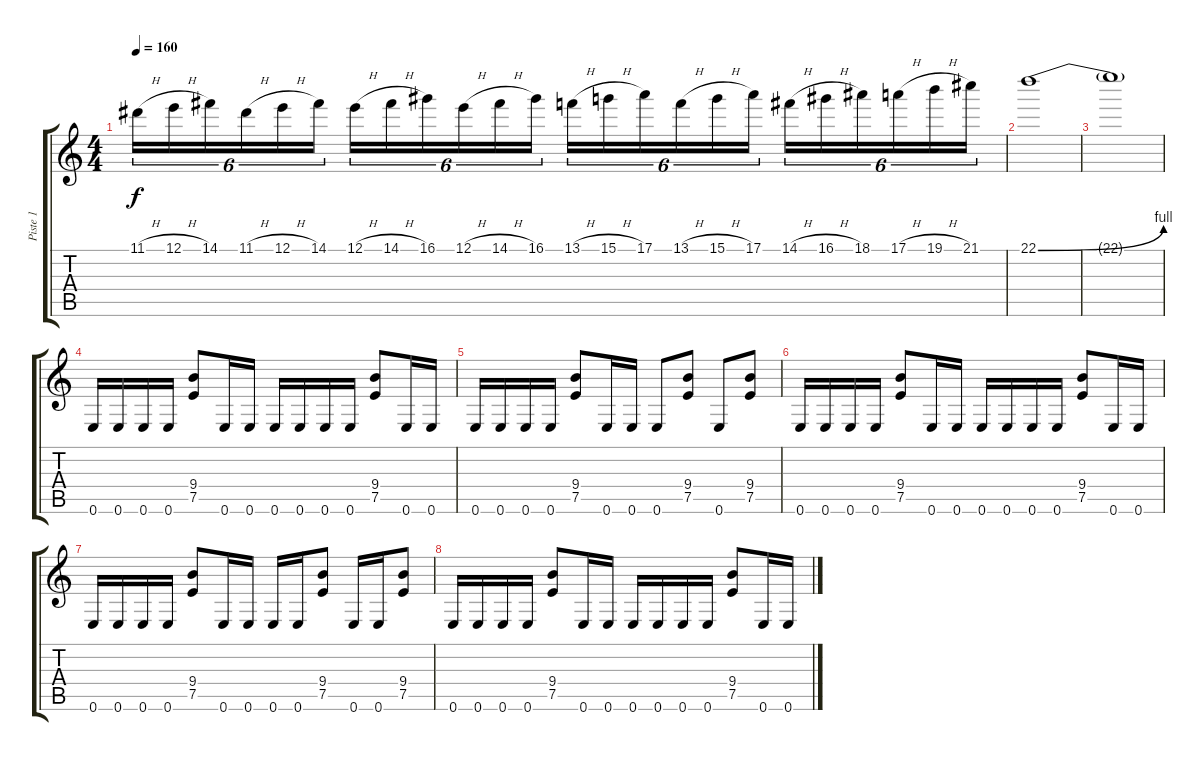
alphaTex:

\track ("Piste 1" "Piste 1") {instrument distortionguitar}
\staff {score tabs}
\tuning (E4 B3 G3 D3 A2 E2) {hide}
\ts (4 4)
\tempo 160
\clef g2
\ks c
11.1{h}.16{tu (6 4) dy f} 12.1{h}.16{tu (6 4)} 14.1.16{tu (6 4)} 11.1{h}.16{tu (6 4)} 12.1{h}.16{tu (6 4)} 14.1.16{tu (6 4)} 12.1{h}.16{tu (6 4)} 14.1{h}.16{tu (6 4)} 16.1.16{tu (6 4)} 12.1{h}.16{tu (6 4)} 14.1{h}.16{tu (6 4)} 16.1.16{tu (6 4)} 13.1{h}.16{tu (6 4)} 15.1{h}.16{tu (6 4)} 17.1.16{tu (6 4)} 13.1{h}.16{tu (6 4)} 15.1{h}.16{tu (6 4)} 17.1.16{tu (6 4)} 14.1{h}.16{tu (6 4)} 16.1{h}.16{tu (6 4)} 18.1.16{tu (6 4)} 17.1{h}.16{tu (6 4)} 19.1{h}.16{tu (6 4)} 21.1.16{tu (6 4)} |
22.1{be (bend 0 0 60 4)}.1 |
22.1{t}.1 |
0.6.16 0.6.16 0.6.16 0.6.16 (9.4 7.5).8 0.6.16 0.6.16 0.6.16 0.6.16 0.6.16 0.6.16 (9.4 7.5).8 0.6.16 0.6.16 |
0.6.16 0.6.16 0.6.16 0.6.16 (9.4 7.5).8 0.6.16 0.6.16 0.6.8 (9.4 7.5).8 0.6.8 (9.4 7.5).8 |
0.6.16 0.6.16 0.6.16 0.6.16 (9.4 7.5).8 0.6.16 0.6.16 0.6.16 0.6.16 0.6.16 0.6.16 (9.4 7.5).8 0.6.16 0.6.16 |
0.6.16 0.6.16 0.6.16 0.6.16 (9.4 7.5).8 0.6.16 0.6.16 0.6.16 0.6.16 (9.4 7.5).8 0.6.16 0.6.16 (9.4 7.5).8 |
0.6.16 0.6.16 0.6.16 0.6.16 (9.4 7.5).8 0.6.16 0.6.16 0.6.16 0.6.16 0.6.16 0.6.16 (9.4 7.5).8 0.6.16 0.6.16
